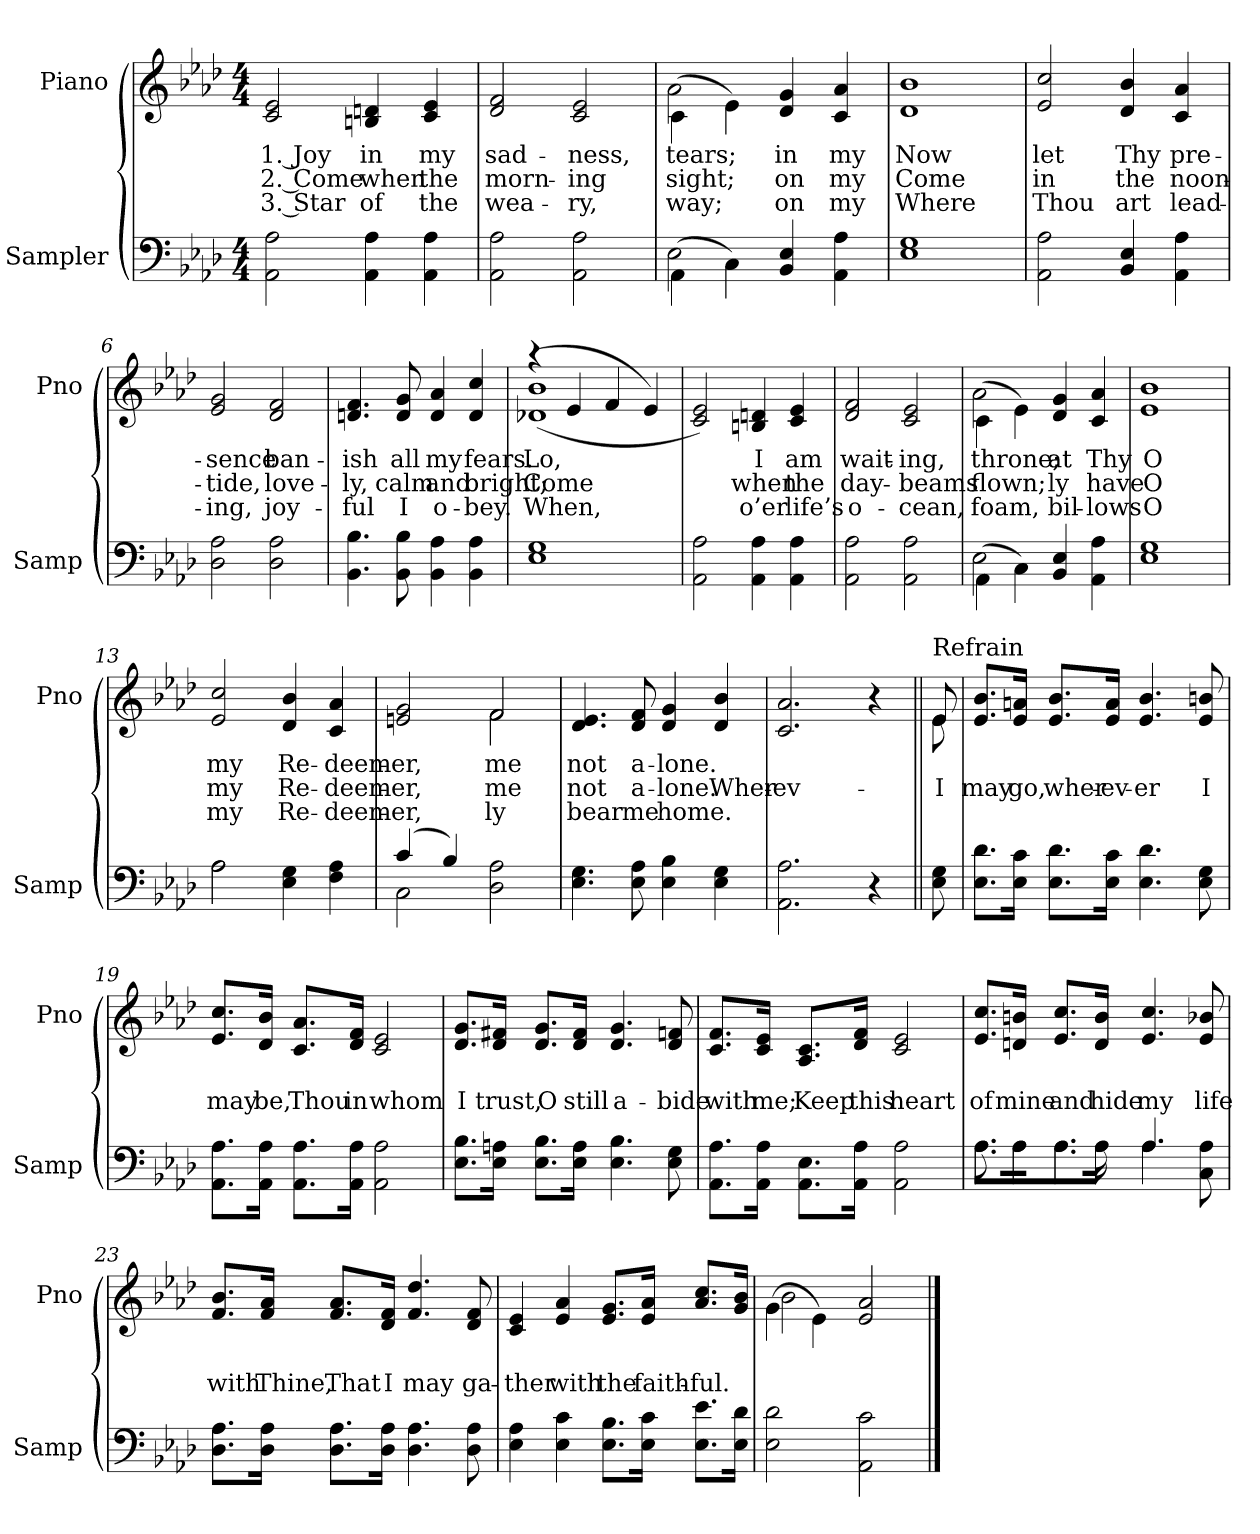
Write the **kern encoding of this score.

**kern	**kern	**text	**text	**text
*part2	*part1	*part1	*part1	*part1
*staff2	*staff1	*staff1	*staff1	*staff1
*I"Sampler	*I"Piano	*	*	*
*I'Samp	*I'Pno	*	*	*
*clefF4	*clefG2	*	*	*
*k[b-e-a-d-]	*k[b-e-a-d-]	*	*	*
*A-:	*A-:	*	*	*
*M4/4	*M4/4	*	*	*
=1	=1	=1	=1	=1
2AA- 2A-	2c 2e-	1. Joy	2. Come	3. Star
4AA- 4A-	4Bn 4dn	in	when	of
4AA- 4A-	4c 4e-	my	the	the
=2	=2	=2	=2	=2
2AA- 2A-	2d- 2f	sad-	morn-	wea-
2AA- 2A-	2c 2e-	-ness,	-ing	-ry,
=3	=3	=3	=3	=3
*^	*^	*	*	*
(4AA-\	2E-	(4c\	2a-	tears;	sight;	way;
4C\)	.	4e-\)	.	.	.	.
4BB- 4E-	2ryy	4d- 4g	2ryy	in	on	on
4AA- 4A-	.	4c 4a-	.	my	my	my
*v	*v	*	*	*	*	*
*	*v	*v	*	*	*
=4	=4	=4	=4	=4
1E- 1G	1d- 1b-	Now	Come	Where
=5	=5	=5	=5	=5
2AA- 2A-	2e- 2cc	let	in	Thou
4BB- 4E-	4d- 4b-	Thy	the	art
4AA- 4A-	4c 4a-	pre-	noon-	lead-
=6	=6	=6	=6	=6
2D- 2A-	2e- 2g	-sence	-tide,	-ing,
2D- 2A-	2d- 2f	ban-	love-	joy-
=7	=7	=7	=7	=7
4.BB- 4.B-	4.dn 4.f	-ish	-ly,	-ful
8BB- 8B-	8d 8g	all	calm	I
4BB- 4A-	4d 4a-	my	and	o-
4BB- 4A-	4d 4cc	fears.	bright;	-bey.
=8	=8	=8	=8	=8
*	*^	*	*	*
1E- 1G	(4r	(1d-X 1b-	Lo,	Come	When,
.	4e-	.	.	.	.
.	4f/	.	.	.	.
.	4e-/)	.	.	.	.
*	*v	*v	*	*	*
=9	=9	=9	=9	=9
2AA- 2A-	2c 2e-)	.	.	.
4AA- 4A-	4Bn 4dn	I	when	o’er
4AA- 4A-	4c 4e-	am	the	life’s
=10	=10	=10	=10	=10
2AA- 2A-	2d- 2f	wait-	day-	o-
2AA- 2A-	2c 2e-	-ing,	-beams	-cean,
=11	=11	=11	=11	=11
*^	*^	*	*	*
(4AA-\	2E-	(4c\	2a-	throne;	flown;	foam,
4C\)	.	4e-\)	.	.	.	.
4BB- 4E-	2ryy	4d- 4g	2ryy	at	-ly	bil-
4AA- 4A-	.	4c 4a-	.	Thy	have	-lows
*v	*v	*	*	*	*	*
*	*v	*v	*	*	*
=12	=12	=12	=12	=12
1E- 1G	1e- 1b-	O	O	O
=13	=13	=13	=13	=13
*^	*	*	*	*
2A-\	2A-	2e- 2cc	my	my	my
4E- 4G	2ryy	4d- 4b-	Re-	Re-	Re-
4F 4A-	.	4c 4a-	-deem-	-deem-	-deem-
=14	=14	=14	=14	=14	=14
*	*	*^	*	*	*
(4c/	2C	2en 2g	2ryy	-er,	-er,	-er,
4B-/)	.	.	.	.	.	.
2D- 2A-	2ryy	2f/	2f	me	me	-ly
*v	*v	*	*	*	*	*
*	*v	*v	*	*	*
=15	=15	=15	=15	=15
4.E- 4.G	4.d- 4.e-	not	not	bear
8E- 8A-	8d- 8f	a-	a-	me
4E- 4B-	4d- 4g	-lone.	-lone.	home.
4E- 4G	4d- 4b-	.	Wher-	.
=16	=16	=16	=16	=16
2.AA- 2.A-	2.c 2.a-	.	-ev-	.
4r	4r	.	.	.
=17||	=17||	=17||	=17||	=17||
*	*^	*	*	*
!	!LO:TX:t=Refrain	!	!	!	!
8E- 8G	8e-/	8e-	.	I	.
*	*v	*v	*	*	*
=18	=18	=18	=18	=18
8.E-\ 8.d-\L	8.e-/ 8.b-/L	.	may	.
16E-\ 16c\Jk	16e-/ 16an/Jk	.	go,	.
8.E-\ 8.d-\L	8.e-/ 8.b-/L	.	wher-	.
16E-\ 16c\Jk	16e-/ 16a/Jk	.	-ev-	.
4.E- 4.d-	4.e- 4.b-	.	-er	.
8E-\ 8G\	8e- 8bn	.	I	.
=19	=19	=19	=19	=19
8.AA-\ 8.A-\L	8.e-/ 8.cc/L	.	may	.
16AA-\ 16A-\Jk	16d-/ 16b-/Jk	.	be,	.
8.AA-\ 8.A-\L	8.c/ 8.a-/L	.	Thou	.
16AA-\ 16A-\Jk	16d-/ 16f/Jk	.	in	.
2AA- 2A-	2c 2e-	.	whom	.
=20	=20	=20	=20	=20
8.E-\ 8.B-\L	8.d-/ 8.g/L	.	I	.
16E-\ 16An\Jk	16d-/ 16f#X/Jk	.	trust,	.
8.E-\ 8.B-\L	8.d-/ 8.g/L	.	O	.
16E-\ 16A\Jk	16d-/ 16f#/Jk	.	still	.
4.E- 4.B-	4.d- 4.g	.	a-	.
8E- 8G	8d- 8fn	.	-bide	.
=21	=21	=21	=21	=21
8.AA-\ 8.A-\L	8.c/ 8.f/L	.	with	.
16AA-\ 16A-\Jk	16c/ 16e-/Jk	.	me;	.
8.AA-\ 8.E-\L	8.A-/ 8.c/L	.	Keep	.
16AA-\ 16A-\Jk	16d-/ 16f/Jk	.	this	.
2AA- 2A-	2c 2e-	.	heart	.
=22	=22	=22	=22	=22
*^	*	*	*	*
8.A-\L	8.A-	8.e-/ 8.cc/L	.	of	.
16A-\Jk	16A-\KL	16dn/ 16bn/Jk	.	mine	.
8.A-\L	8.A-\J	8.e-/ 8.cc/L	.	and	.
16A-\Jk	16A-	16d/ 16b/Jk	.	hide	.
4.A-/	4.A-	4.e- 4.cc	.	my	.
8C 8A-	8ryy	8e- 8b-X	.	life	.
*v	*v	*	*	*	*
=23	=23	=23	=23	=23
8.D-\ 8.A-\L	8.f/ 8.b-/L	.	with	.
16D-\ 16A-\Jk	16f/ 16a-/Jk	.	Thine,	.
8.D-\ 8.A-\L	8.f/ 8.a-/L	.	That	.
16D-\ 16A-\Jk	16d-/ 16f/Jk	.	I	.
4.D- 4.A-	4.f 4.dd-	.	may	.
8D- 8A-	8d- 8f	.	ga-	.
=24	=24	=24	=24	=24
4E- 4A-	4c 4e-	.	-ther	.
4E- 4c	4e- 4a-	.	with	.
8.E-\ 8.B-\L	8.e-/ 8.g/L	.	the	.
16E-\ 16c\Jk	16e-/ 16a-/Jk	.	faith-	.
8.E-\ 8.e-\L	8.a-/ 8.cc/L	.	-ful.	.
16E-\ 16d-\Jk	16g/ 16b-/Jk	.	.	.
=25	=25	=25	=25	=25
*	*^	*	*	*
2E- 2d-	(4g\	2b-	.	.	.
.	4e-\)	.	.	.	.
2AA- 2c	2e- 2a-	2ryy	.	.	.
*	*v	*v	*	*	*
==	==	==	==	==
*-	*-	*-	*-	*-
